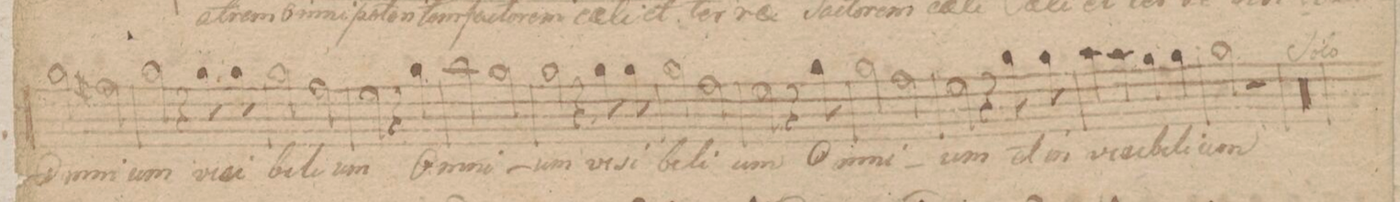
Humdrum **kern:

**kern	**text
*I"Alto	*
*clefC3	*
*k[f#c#]	*
*met(c|)	*
*M2/2	*
2a\	Om-
2g#X\	-ni-
=13	=13
2a\	-um
4r	.
8a\	vi-
8a\	-si-
=14	=14
2a\	-bi-
2g\	-li-
=15	=15
2f#\	-um
4r	.
4a\	Om-
=16	=16
2b\	-ni-
2a\	.
=17	=17
2a\	-um
4r	.
8a\	vi-
8a\	-si-
=18	=18
2a\	-bi-
2g\	-li-
=19	=19
2f#\	-um
4r	.
4a\	om-
=20	=20
2a\	-ni-
2g\	.
=21	=21
2f#\	-um
4r	.
8a\	et
8a\	in-
=22	=22
4b\	-vi-
4b\	-si-
4a\	-bi-
4a\	-li-
=23	=23
2a\	-um
2r	.
=24	=24
00r	.
=25	=25
=26	=26
=27	=27
=28	=28
*-	*-
